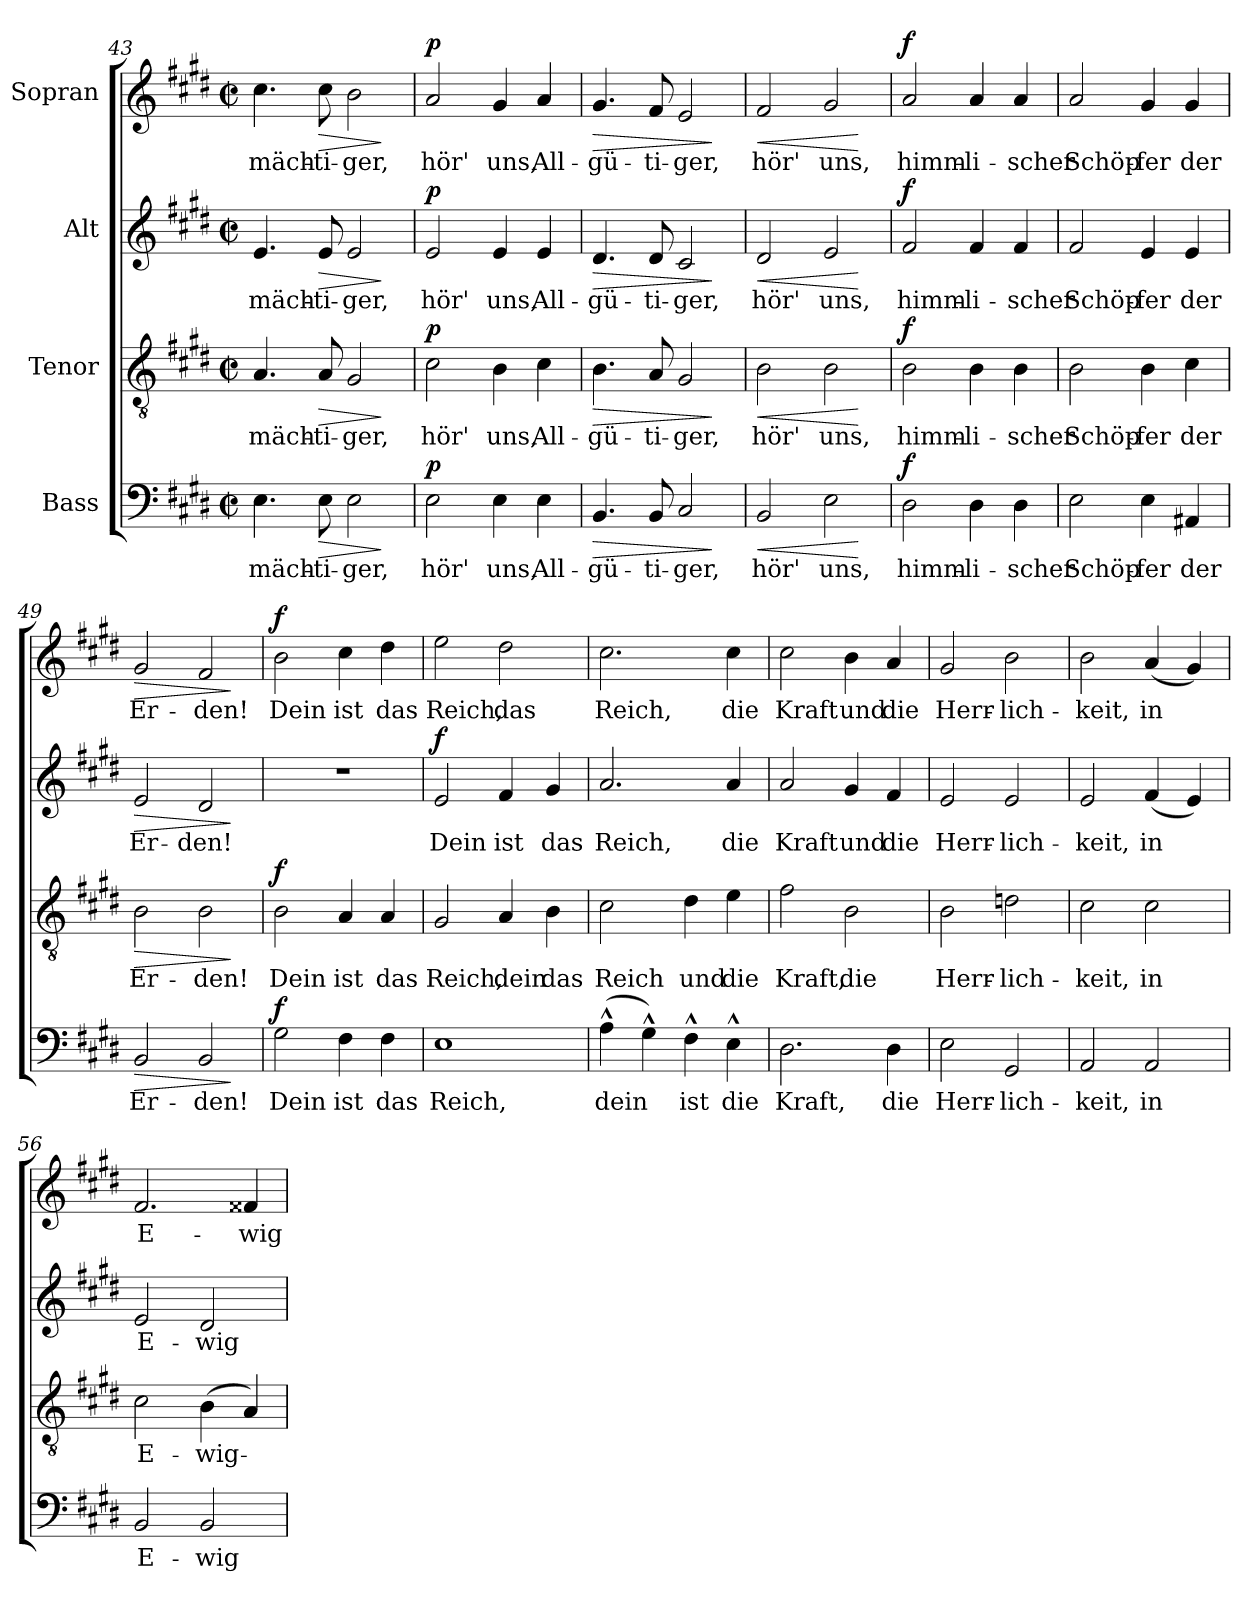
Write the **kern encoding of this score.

**kern	**text	**dynam	**kern	**text	**dynam	**kern	**text	**dynam	**kern	**text	**dynam
*part4	*part4	*part4	*part3	*part3	*part3	*part2	*part2	*part2	*part1	*part1	*part1
*staff4	*staff4	*staff4	*staff3	*staff3	*staff3	*staff2	*staff2	*staff2	*staff1	*staff1	*staff1
*I"Bass	*	*	*I"Tenor	*	*	*I"Alt	*	*	*I"Sopran	*	*
*clefF4	*	*	*clefGv2	*	*	*clefG2	*	*	*clefG2	*	*
*k[f#c#g#d#]	*	*	*k[f#c#g#d#]	*	*	*k[f#c#g#d#]	*	*	*k[f#c#g#d#]	*	*
*M2/2	*	*	*M2/2	*	*	*M2/2	*	*	*M2/2	*	*
*met(c|)	*	*	*met(c|)	*	*	*met(c|)	*	*	*met(c|)	*	*
=43	=43	=43	=43	=43	=43	=43	=43	=43	=43	=43	=43
!	!LO:LY:b	!	!	!LO:LY:b	!	!	!LO:LY:b	!	!	!LO:LY:b	!
4.E\	-mäch-	.	4.A/	-mäch-	.	4.e/	-mäch-	.	4.cc#\	-mäch-	.
!	!LO:LY:b	!LO:HP:b	!	!LO:LY:b	!LO:HP:b	!	!LO:LY:b	!LO:HP:b	!	!LO:LY:b	!LO:HP:b
8E\	-ti-	>	8A/	-ti-	>	8e/	-ti-	>	8cc#\	-ti-	>
!	!LO:LY:b	!	!	!LO:LY:b	!	!	!LO:LY:b	!	!	!LO:LY:b	!
2E\	-ger,	.	2G#/	-ger,	.	2e/	-ger,	.	2b\	-ger,	.
.	.	]	.	.	]	.	.	]	.	.	]
!!LO:LB:g=z
=44	=44	=44	=44	=44	=44	=44	=44	=44	=44	=44	=44
!	!LO:LY:b	!LO:DY:a	!	!LO:LY:b	!LO:DY:a	!	!LO:LY:b	!LO:DY:a	!	!LO:LY:b	!LO:DY:a
2E\	hör'	p	2c#\	hör'	p	2e/	hör'	p	2a/	hör'	p
!	!LO:LY:b	!	!	!LO:LY:b	!	!	!LO:LY:b	!	!	!LO:LY:b	!
4E\	uns,	.	4B\	uns,	.	4e/	uns,	.	4g#/	uns,	.
!	!LO:LY:b	!	!	!LO:LY:b	!	!	!LO:LY:b	!	!	!LO:LY:b	!
4E\	All-	.	4c#\	All-	.	4e/	All-	.	4a/	All-	.
=45	=45	=45	=45	=45	=45	=45	=45	=45	=45	=45	=45
!	!LO:LY:b	!LO:HP:b	!	!LO:LY:b	!LO:HP:b	!	!LO:LY:b	!LO:HP:b	!	!LO:LY:b	!LO:HP:b
4.BB/	-gü-	>	4.B\	-gü-	>	4.d#/	-gü-	>	4.g#/	-gü-	>
!	!LO:LY:b	!	!	!LO:LY:b	!	!	!LO:LY:b	!	!	!LO:LY:b	!
8BB/	-ti-	.	8A/	-ti-	.	8d#/	-ti-	.	8f#/	-ti-	.
!	!LO:LY:b	!	!	!LO:LY:b	!	!	!LO:LY:b	!	!	!LO:LY:b	!
2C#/	-ger,	.	2G#/	-ger,	.	2c#/	-ger,	.	2e/	-ger,	.
.	.	]	.	.	]	.	.	]	.	.	]
=46	=46	=46	=46	=46	=46	=46	=46	=46	=46	=46	=46
!	!LO:LY:b	!LO:HP:b	!	!LO:LY:b	!LO:HP:b	!	!LO:LY:b	!LO:HP:b	!	!LO:LY:b	!LO:HP:b
2BB/	hör'	<	2B\	hör'	<	2d#/	hör'	<	2f#/	hör'	<
!	!LO:LY:b	!	!	!LO:LY:b	!	!	!LO:LY:b	!	!	!LO:LY:b	!
2E\	uns,	.	2B\	uns,	.	2e/	uns,	.	2g#/	uns,	.
.	.	[	.	.	[	.	.	[	.	.	[
=47	=47	=47	=47	=47	=47	=47	=47	=47	=47	=47	=47
!	!LO:LY:b	!LO:DY:a	!	!LO:LY:b	!LO:DY:a	!	!LO:LY:b	!LO:DY:a	!	!LO:LY:b	!LO:DY:a
2D#\	himm-	f	2B\	himm-	f	2f#/	himm-	f	2a/	himm-	f
!	!LO:LY:b	!	!	!LO:LY:b	!	!	!LO:LY:b	!	!	!LO:LY:b	!
4D#\	-li-	.	4B\	-li-	.	4f#/	-li-	.	4a/	-li-	.
!	!LO:LY:b	!	!	!LO:LY:b	!	!	!LO:LY:b	!	!	!LO:LY:b	!
4D#\	-scher	.	4B\	-scher	.	4f#/	-scher	.	4a/	-scher	.
=48	=48	=48	=48	=48	=48	=48	=48	=48	=48	=48	=48
!	!LO:LY:b	!	!	!LO:LY:b	!	!	!LO:LY:b	!	!	!LO:LY:b	!
2E\	Schöp-	.	2B\	Schöp-	.	2f#/	Schöp-	.	2a/	Schöp-	.
!	!LO:LY:b	!	!	!LO:LY:b	!	!	!LO:LY:b	!	!	!LO:LY:b	!
4E\	-fer	.	4B\	-fer	.	4e/	-fer	.	4g#/	-fer	.
!	!LO:LY:b	!	!	!LO:LY:b	!	!	!LO:LY:b	!	!	!LO:LY:b	!
4AA#X/	der	.	4c#\	der	.	4e/	der	.	4g#/	der	.
=49	=49	=49	=49	=49	=49	=49	=49	=49	=49	=49	=49
!	!LO:LY:b	!LO:HP:b	!	!LO:LY:b	!LO:HP:b	!	!LO:LY:b	!LO:HP:b	!	!LO:LY:b	!LO:HP:b
2BB/	Er-	>	2B\	Er-	>	2e/	Er-	>	2g#/	Er-	>
!	!LO:LY:b	!	!	!LO:LY:b	!	!	!LO:LY:b	!	!	!LO:LY:b	!
2BB/	-den!	.	2B\	-den!	.	2d#/	-den!	.	2f#/	-den!	.
.	.	]	.	.	]	.	.	]	.	.	]
!!LO:LB:g=z
=50	=50	=50	=50	=50	=50	=50	=50	=50	=50	=50	=50
!	!LO:LY:b	!LO:DY:a	!	!LO:LY:b	!LO:DY:a	!	!	!	!	!LO:LY:b	!LO:DY:a
2G#\	Dein	f	2B\	Dein	f	1r	.	.	2b\	Dein	f
!	!LO:LY:b	!	!	!LO:LY:b	!	!	!	!	!	!LO:LY:b	!
4F#\	ist	.	4A/	ist	.	.	.	.	4cc#\	ist	.
!	!LO:LY:b	!	!	!LO:LY:b	!	!	!	!	!	!LO:LY:b	!
4F#\	das	.	4A/	das	.	.	.	.	4dd#\	das	.
=51	=51	=51	=51	=51	=51	=51	=51	=51	=51	=51	=51
!	!LO:LY:b	!	!	!LO:LY:b	!	!	!LO:LY:b	!LO:DY:a	!	!LO:LY:b	!
1E	Reich,	.	2G#/	Reich,	.	2e/	Dein	f	2ee\	Reich,	.
!	!	!	!	!LO:LY:b	!	!	!LO:LY:b	!	!	!LO:LY:b	!
.	.	.	4A/	dein	.	4f#/	ist	.	2dd#\	das	.
!	!	!	!	!LO:LY:b	!	!	!LO:LY:b	!	!	!	!
.	.	.	4B\	das	.	4g#/	das	.	.	.	.
=52	=52	=52	=52	=52	=52	=52	=52	=52	=52	=52	=52
!	!LO:LY:b	!	!	!LO:LY:b	!	!	!LO:LY:b	!	!	!LO:LY:b	!
(4A^^\	dein	.	2c#\	Reich	.	2.a/	Reich,	.	2.cc#\	Reich,	.
4G#^^\)	.	.	.	.	.	.	.	.	.	.	.
!	!LO:LY:b	!	!	!LO:LY:b	!	!	!	!	!	!	!
4F#^^\	ist	.	4d#\	und	.	.	.	.	.	.	.
!	!LO:LY:b	!	!	!LO:LY:b	!	!	!LO:LY:b	!	!	!LO:LY:b	!
4E^^\	die	.	4e\	die	.	4a/	die	.	4cc#\	die	.
=53	=53	=53	=53	=53	=53	=53	=53	=53	=53	=53	=53
!	!LO:LY:b	!	!	!LO:LY:b	!	!	!LO:LY:b	!	!	!LO:LY:b	!
2.D#\	Kraft,	.	2f#\	Kraft,	.	2a/	Kraft	.	2cc#\	Kraft	.
!	!	!	!	!LO:LY:b	!	!	!LO:LY:b	!	!	!LO:LY:b	!
.	.	.	2B\	die	.	4g#/	und	.	4b\	und	.
!	!LO:LY:b	!	!	!	!	!	!LO:LY:b	!	!	!LO:LY:b	!
4D#\	die	.	.	.	.	4f#/	die	.	4a/	die	.
=54	=54	=54	=54	=54	=54	=54	=54	=54	=54	=54	=54
!	!LO:LY:b	!	!	!LO:LY:b	!	!	!LO:LY:b	!	!	!LO:LY:b	!
2E\	Herr-	.	2B\	Herr-	.	2e/	Herr-	.	2g#/	Herr-	.
!	!LO:LY:b	!	!	!LO:LY:b	!	!	!LO:LY:b	!	!	!LO:LY:b	!
2GG#/	-lich-	.	2dn\	-lich-	.	2e/	-lich-	.	2b\	-lich-	.
=55	=55	=55	=55	=55	=55	=55	=55	=55	=55	=55	=55
!	!LO:LY:b	!	!	!LO:LY:b	!	!	!LO:LY:b	!	!	!LO:LY:b	!
2AA/	-keit,	.	2c#\	-keit,	.	2e/	-keit,	.	2b\	-keit,	.
!	!LO:LY:b	!	!	!LO:LY:b	!	!	!LO:LY:b	!	!	!LO:LY:b	!
2AA/	in	.	2c#\	in	.	(4f#/	in	.	(4a/	in	.
.	.	.	.	.	.	4e/)	.	.	4g#/)	.	.
!!LO:PB:g=z
=56	=56	=56	=56	=56	=56	=56	=56	=56	=56	=56	=56
!	!LO:LY:b	!	!	!LO:LY:b	!	!	!LO:LY:b	!	!	!LO:LY:b	!
2BB/	E-	.	2c#\	E-	.	2e/	E-	.	2.f#/	E-	.
!	!LO:LY:b	!	!	!LO:LY:b	!	!	!LO:LY:b	!	!	!	!
2BB/	-wig-	.	(4B\	-wig-	.	2d#/	-wig-	.	.	.	.
!	!	!	!	!	!	!	!	!	!	!LO:LY:b	!
.	.	.	4A/)	.	.	.	.	.	4f##X/	-wig-	.
=	=	=	=	=	=	=	=	=	=	=	=
*-	*-	*-	*-	*-	*-	*-	*-	*-	*-	*-	*-
